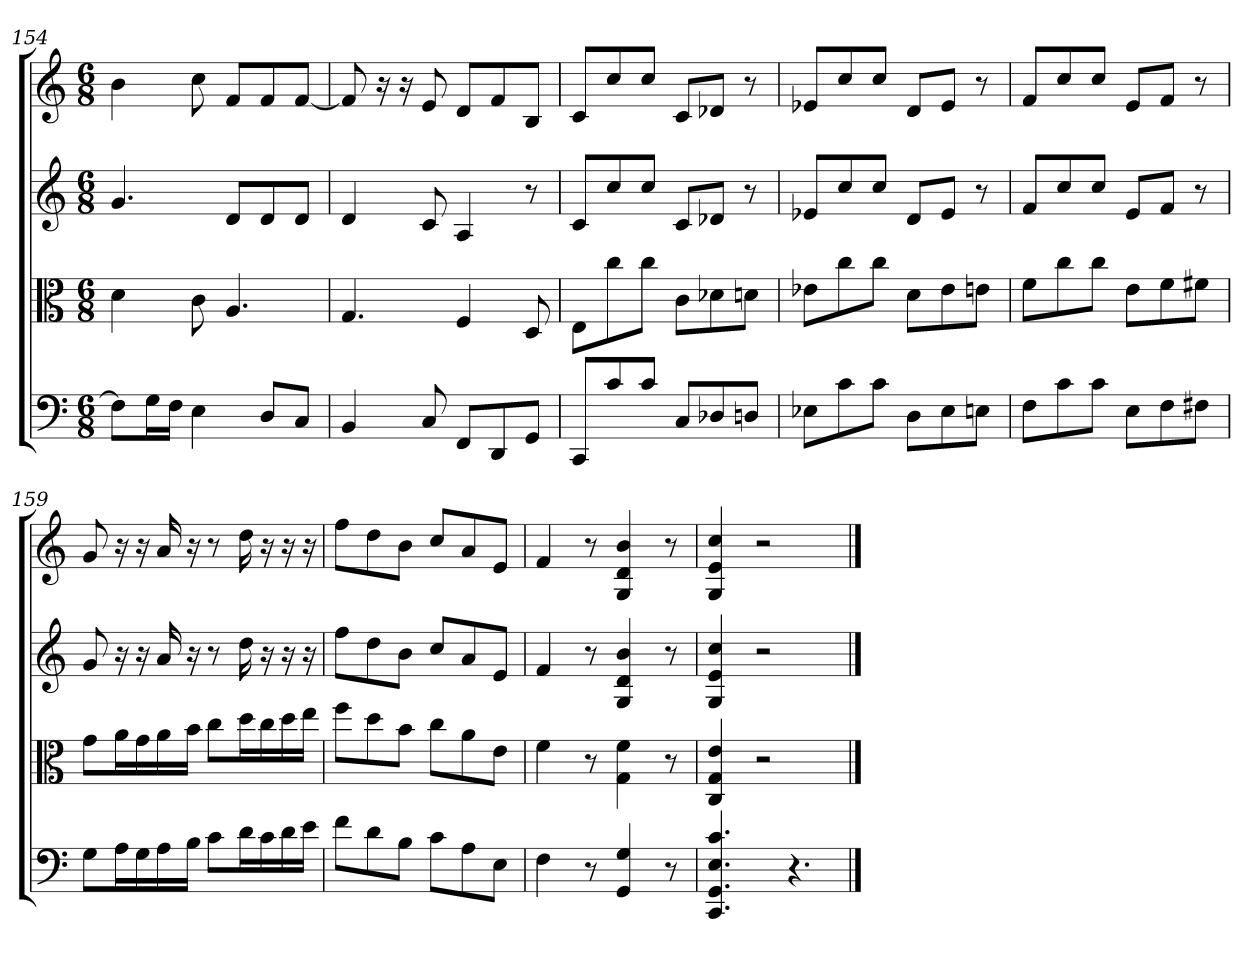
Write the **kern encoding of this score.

**kern	**kern	**kern	**kern
*part4	*part3	*part2	*part1
*staff4	*staff3	*staff2	*staff1
*clefF4	*clefC3	*clefG2	*clefG2
*k[]	*k[]	*k[]	*k[]
*C:	*C:	*C:	*C:
*M6/8	*M6/8	*M6/8	*M6/8
=154	=154	=154	=154
8F\L]	4d	4.g	4b
16G\L	.	.	.
16F\JJ	.	.	.
4E	8c	.	8cc
.	4.A	8d/L	8f/L
8D/L	.	8d/	8f/
8C/J	.	8d/J	[8f/J
=155	=155	=155	=155
4BB	4.G	4d	8f]
.	.	.	16r
.	.	.	16r
8C	.	8c	8e
8FF/L	4F	4A	8d/L
8DD/	.	.	8f/
8GG/J	8D	8r	8B/J
=156	=156	=156	=156
8CC/L	8E\L	8c/L	8c/L
8c/	8cc\	8cc/	8cc/
8c/J	8cc\J	8cc/J	8cc/J
8C/L	8c\L	8c/L	8c/L
8D-X/	8d-X\	8d-X/J	8d-X/J
8Dn/J	8dn\J	8r	8r
=157	=157	=157	=157
8E-X\L	8e-X\L	8e-X/L	8e-X/L
8c\	8cc\	8cc/	8cc/
8c\J	8cc\J	8cc/J	8cc/J
8D\L	8d\L	8d/L	8d/L
8E-\	8e-\	8e-/J	8e-/J
8En\J	8en\J	8r	8r
=158	=158	=158	=158
8F\L	8f\L	8f/L	8f/L
8c\	8cc\	8cc/	8cc/
8c\J	8cc\J	8cc/J	8cc/J
8E\L	8e\L	8e/L	8e/L
8F\	8f\	8f/J	8f/J
8F#X\J	8f#X\J	8r	8r
=159	=159	=159	=159
8G\L	8g\L	8g	8g
16A\L	16a\L	16r	16r
16G\	16g\	16r	16r
16A\	16a\	16a	16a
16B\JJ	16b\JJ	16r	16r
8c\L	8cc\L	8r	8r
16d\L	16dd\L	16dd	16dd
16c\	16cc\	16r	16r
16d\	16dd\	16r	16r
16e\JJ	16ee\JJ	16r	16r
=160	=160	=160	=160
8f\L	8ff\L	8ff\L	8ff\L
8d\	8dd\	8dd\	8dd\
8B\J	8b\J	8b\J	8b\J
8c\L	8cc\L	8cc/L	8cc/L
8A\	8a\	8a/	8a/
8E\J	8e\J	8e/J	8e/J
=161	=161	=161	=161
4F	4f	4f	4f
8r	8r	8r	8r
4GG 4G	4G 4f	4G 4d 4b	4G 4d 4b
8r	8r	8r	8r
=162	=162	=162	=162
4.CC 4.GG 4.E 4.c	4C 4G 4e	4G 4e 4cc	4G 4e 4cc
.	2r	2r	2r
4.r	.	.	.
==	==	==	==
*-	*-	*-	*-
